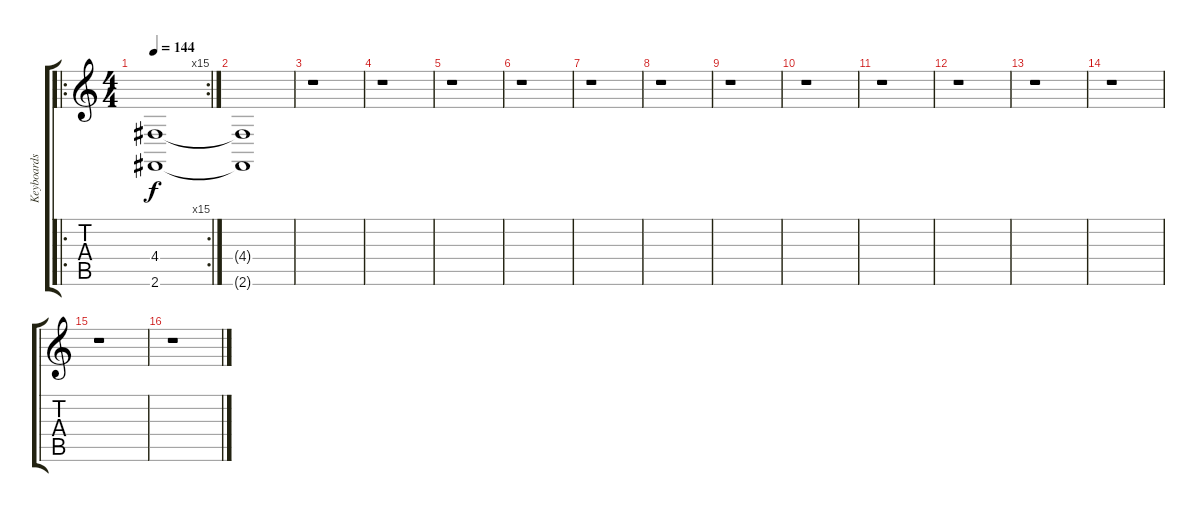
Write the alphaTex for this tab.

\track ("Keyboards" "Keyboards") {instrument choiraahs}
\staff {score tabs}
\tuning (E4 B3 G3 D3 A2 E2) {hide}
\ro
\rc 15
\ts (4 4)
\tempo 144
\clef g2
\ks c
(4.4 2.6).1{dy f instrument choiraahs} |
(4.4{t} 2.6{t}).1 |
r.1 |
r.1 |
r.1 |
r.1 |
r.1 |
r.1 |
r.1 |
r.1 |
r.1 |
r.1 |
r.1 |
r.1 |
r.1 |
r.1
